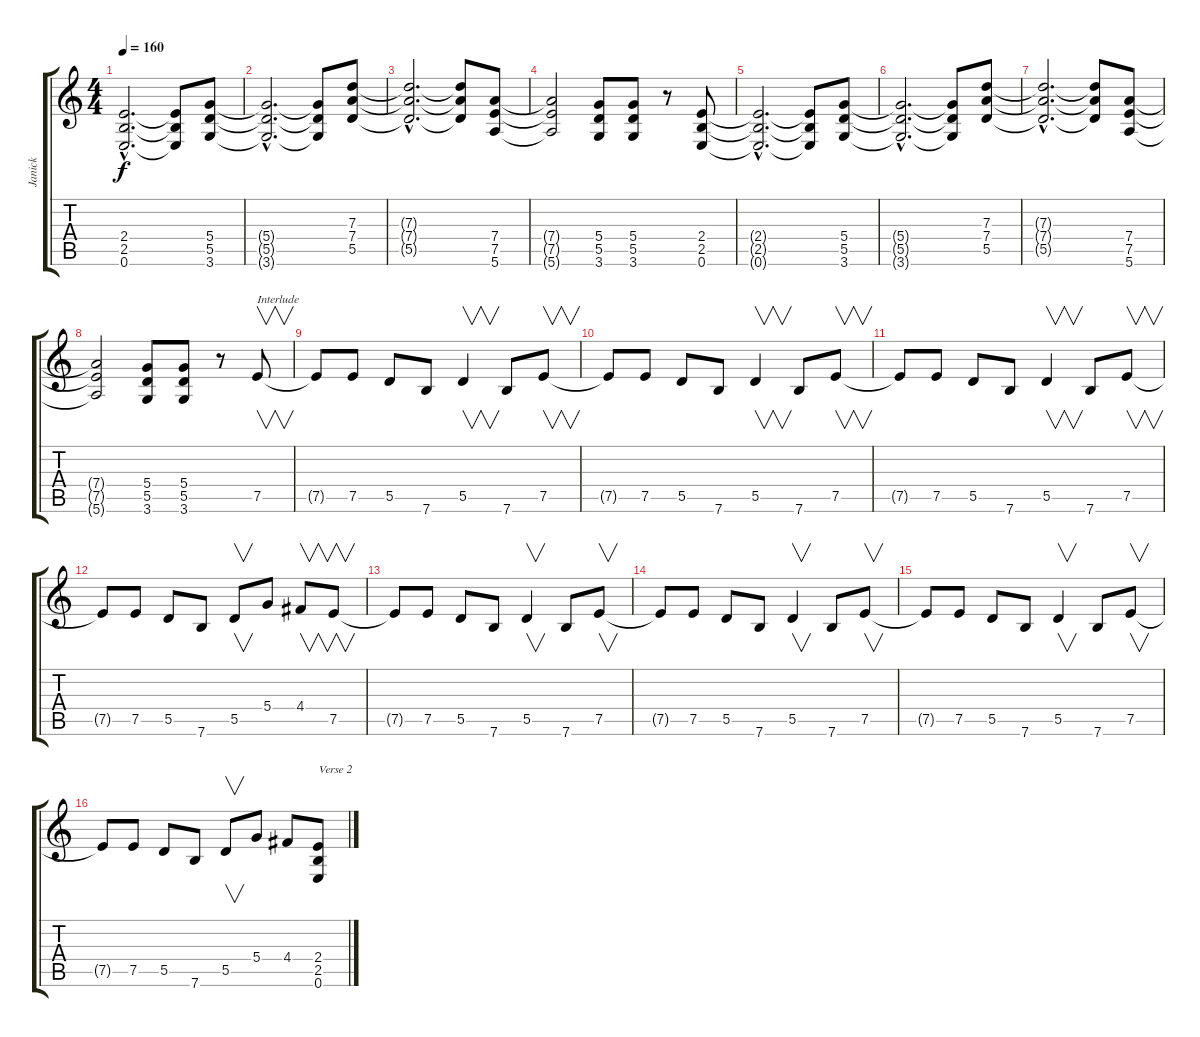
\track ("Janick" "Janick") {instrument distortionguitar}
\staff {score tabs}
\tuning (E4 B3 G3 D3 A2 E2) {hide}
\ts (4 4)
\tempo 160
\clef g2
\ks c
(2.4{hac t} 2.5{hac t} 0.6{hac t}).2{d dy f} (2.4{t} 2.5{t} 0.6{t}).8 (5.4 5.5 3.6).8 |
(5.4{hac t} 5.5{hac t} 3.6{hac t}).2{d} (5.4{t} 5.5{t} 3.6{t}).8 (7.3 7.4 5.5).8 |
(7.3{hac t} 7.4{hac t} 5.5{hac t}).2{d} (7.3{t} 7.4{t} 5.5{t}).8 (7.4 7.5 5.6).8 |
(7.4{t} 7.5{t} 5.6{t}).2 (5.4 5.5 3.6).8 (5.4 5.5 3.6).8 r.8 (2.4 2.5 0.6).8 |
(2.4{hac t} 2.5{hac t} 0.6{hac t}).2{d} (2.4{t} 2.5{t} 0.6{t}).8 (5.4 5.5 3.6).8 |
(5.4{hac t} 5.5{hac t} 3.6{hac t}).2{d} (5.4{t} 5.5{t} 3.6{t}).8 (7.3 7.4 5.5).8 |
(7.3{hac t} 7.4{hac t} 5.5{hac t}).2{d} (7.3{t} 7.4{t} 5.5{t}).8 (7.4 7.5 5.6).8 |
(7.4{t} 7.5{t} 5.6{t}).2 (5.4 5.5 3.6).8 (5.4 5.5 3.6).8 r.8 7.5.8{v txt "Interlude"} |
7.5{t}.8 7.5.8 5.5.8 7.6.8 5.5.4{v} 7.6.8 7.5.8{v} |
7.5{t}.8 7.5.8 5.5.8 7.6.8 5.5.4{v} 7.6.8 7.5.8{v} |
7.5{t}.8 7.5.8 5.5.8 7.6.8 5.5.4{v} 7.6.8 7.5.8{v} |
7.5{t}.8 7.5.8 5.5.8 7.6.8 5.5.8{v} 5.4.8 4.4.8{v} 7.5.8{v} |
7.5{t}.8 7.5.8 5.5.8 7.6.8 5.5.4{v} 7.6.8 7.5.8{v} |
7.5{t}.8 7.5.8 5.5.8 7.6.8 5.5.4{v} 7.6.8 7.5.8{v} |
7.5{t}.8 7.5.8 5.5.8 7.6.8 5.5.4{v} 7.6.8 7.5.8{v} |
7.5{t}.8 7.5.8 5.5.8 7.6.8 5.5.8{v} 5.4.8 4.4.8 (2.4 2.5 0.6).8{txt "Verse 2"}
